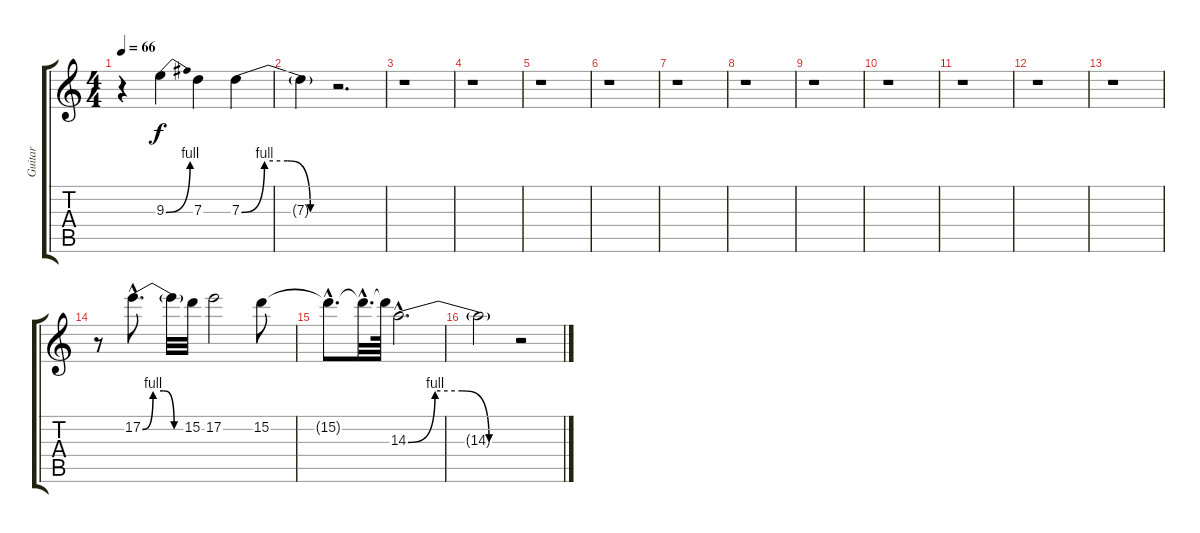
\track ("Guitar" "Guitar") {instrument distortionguitar}
\staff {score tabs}
\tuning (E4 B3 G3 D3 A2 E2) {hide}
\ts (4 4)
\tempo 66
\clef g2
\ks c
r.4{dy f} 9.3{be (bend 0 0 60 4)}.4 7.3.4 7.3{be (custom 0 0 15 4 30 4 45 0 60 0)}.4 |
7.3{t}.4 r.2{d} |
r.1 |
r.1 |
r.1 |
r.1 |
r.1 |
r.1 |
r.1 |
r.1 |
r.1 |
r.1 |
r.1 |
r.8 17.2{be (custom 0 0 15 4 30 4 45 0 60 0) hac}.8{d} 17.2{t}.32 15.2.32 17.2.2 15.2.8 |
15.2{hac t}.8{d} 15.2{hac t}.32{d} 15.2{t}.64 14.3{be (custom 0 0 15 4 30 4 45 0 60 0) hac}.2{d} |
14.3{t}.2 r.2
